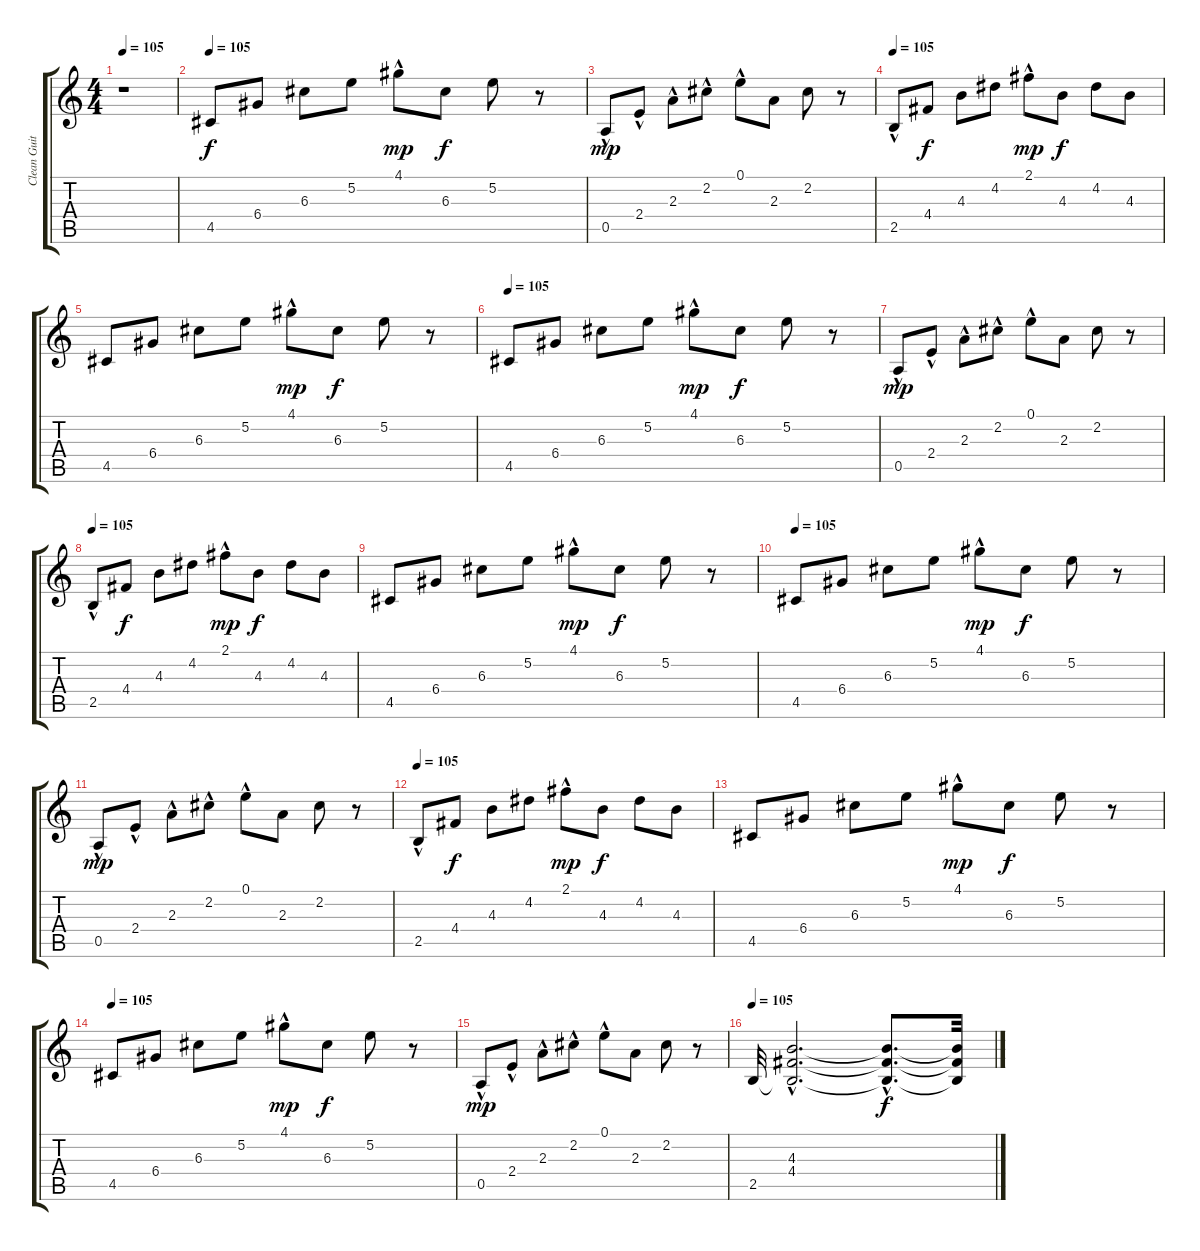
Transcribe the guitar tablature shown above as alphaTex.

\track ("Clean Guitar" "Clean Guit") {instrument electricguitarclean}
\staff {score tabs}
\tuning (E4 B3 G3 D3 A2 E2) {hide}
\ts (4 4)
\tempo 105
\clef g2
\ks c
r.1{dy f} |
\tempo 105
4.5.8 6.4.8 6.3.8 5.2.8 4.1{hac}.8{dy mp} 6.3.8{dy f} 5.2.8 r.8 |
0.5{hac}.8{dy mp} 2.4{hac}.8 2.3{hac}.8 2.2{hac}.8 0.1{hac}.8 2.3.8 2.2.8 r.8 |
\tempo 105
2.5{hac}.8 4.4.8{dy f} 4.3.8 4.2.8 2.1{hac}.8{dy mp} 4.3.8{dy f} 4.2.8 4.3.8 |
4.5.8 6.4.8 6.3.8 5.2.8 4.1{hac}.8{dy mp} 6.3.8{dy f} 5.2.8 r.8 |
\tempo 105
4.5.8 6.4.8 6.3.8 5.2.8 4.1{hac}.8{dy mp} 6.3.8{dy f} 5.2.8 r.8 |
0.5{hac}.8{dy mp} 2.4{hac}.8 2.3{hac}.8 2.2{hac}.8 0.1{hac}.8 2.3.8 2.2.8 r.8 |
\tempo 105
2.5{hac}.8 4.4.8{dy f} 4.3.8 4.2.8 2.1{hac}.8{dy mp} 4.3.8{dy f} 4.2.8 4.3.8 |
4.5.8 6.4.8 6.3.8 5.2.8 4.1{hac}.8{dy mp} 6.3.8{dy f} 5.2.8 r.8 |
\tempo 105
4.5.8 6.4.8 6.3.8 5.2.8 4.1{hac}.8{dy mp} 6.3.8{dy f} 5.2.8 r.8 |
0.5{hac}.8{dy mp} 2.4{hac}.8 2.3{hac}.8 2.2{hac}.8 0.1{hac}.8 2.3.8 2.2.8 r.8 |
\tempo 105
2.5{hac}.8 4.4.8{dy f} 4.3.8 4.2.8 2.1{hac}.8{dy mp} 4.3.8{dy f} 4.2.8 4.3.8 |
4.5.8 6.4.8 6.3.8 5.2.8 4.1{hac}.8{dy mp} 6.3.8{dy f} 5.2.8 r.8 |
\tempo 105
4.5.8 6.4.8 6.3.8 5.2.8 4.1{hac}.8{dy mp} 6.3.8{dy f} 5.2.8 r.8 |
0.5{hac}.8{dy mp} 2.4{hac}.8 2.3{hac}.8 2.2{hac}.8 0.1{hac}.8 2.3.8 2.2.8 r.8 |
\tempo 105
2.5.32 (4.3{hac} 4.4{hac} 2.5{hac t}).2{d} (4.3{hac t} 4.4{hac t} 2.5{hac t}).8{d dy f} (4.3{t} 4.4{t} 2.5{t}).32
